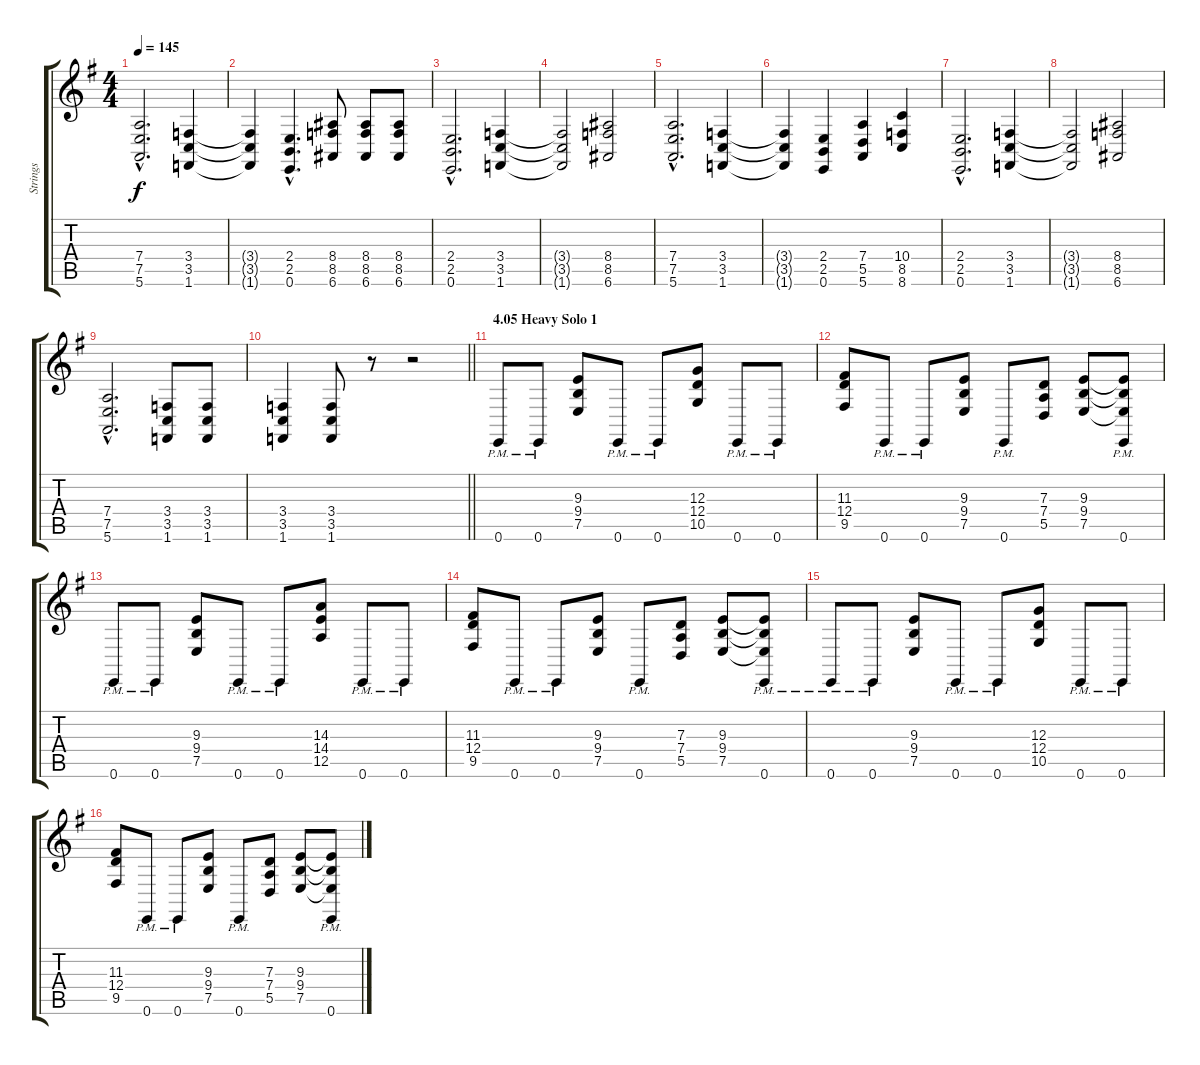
\track ("Strings" "Strings") {instrument stringensemble1}
\staff {score tabs}
\tuning (E4 B3 G3 D3 A2 E2) {hide}
\ts (4 4)
\tempo 145
\clef g2
\ks eminor
(7.4{hac} 7.5{hac} 5.6{hac}).2{d dy f} (3.4 3.5 1.6).4 |
(3.4{t} 3.5{t} 1.6{t}).4 (2.4{hac} 2.5{hac} 0.6{hac}).4{d} (8.4 8.5 6.6).8 (8.4 8.5 6.6).8 (8.4 8.5 6.6).8 |
(2.4{hac} 2.5{hac} 0.6{hac}).2{d} (3.4 3.5 1.6).4 |
(3.4{t} 3.5{t} 1.6{t}).2 (8.4 8.5 6.6).2 |
(7.4{hac} 7.5{hac} 5.6{hac}).2{d} (3.4 3.5 1.6).4 |
(3.4{t} 3.5{t} 1.6{t}).4 (2.4 2.5 0.6).4 (7.4 5.5 5.6).4 (10.4 8.5 8.6).4 |
(2.4{hac} 2.5{hac} 0.6{hac}).2{d} (3.4 3.5 1.6).4 |
(3.4{t} 3.5{t} 1.6{t}).2 (8.4 8.5 6.6).2 |
(7.4{hac} 7.5{hac} 5.6{hac}).2{d} (3.4 3.5 1.6).8 (3.4 3.5 1.6).8 |
\barLineRight lightlight
(3.4 3.5 1.6).4 (3.4 3.5 1.6).8 r.8 r.2 |
\section ("" "4.05 Heavy Solo 1")
0.6{pm}.8 0.6{pm}.8 (9.3 9.4 7.5).8 0.6{pm}.8 0.6{pm}.8 (12.3 12.4 10.5).8 0.6{pm}.8 0.6{pm}.8 |
(11.3 12.4 9.5).8 0.6{pm}.8 0.6{pm}.8 (9.3 9.4 7.5).8 0.6{pm}.8 (7.3 7.4 5.5).8 (9.3 9.4 7.5).8 (9.3{t} 9.4{t} 7.5{t} 0.6{pm}).8 |
0.6{pm}.8 0.6{pm}.8 (9.3 9.4 7.5).8 0.6{pm}.8 0.6{pm}.8 (14.3 14.4 12.5).8 0.6{pm}.8 0.6{pm}.8 |
(11.3 12.4 9.5).8 0.6{pm}.8 0.6{pm}.8 (9.3 9.4 7.5).8 0.6{pm}.8 (7.3 7.4 5.5).8 (9.3 9.4 7.5).8 (9.3{t} 9.4{t} 7.5{t} 0.6{pm}).8 |
0.6{pm}.8 0.6{pm}.8 (9.3 9.4 7.5).8 0.6{pm}.8 0.6{pm}.8 (12.3 12.4 10.5).8 0.6{pm}.8 0.6{pm}.8 |
(11.3 12.4 9.5).8 0.6{pm}.8 0.6{pm}.8 (9.3 9.4 7.5).8 0.6{pm}.8 (7.3 7.4 5.5).8 (9.3 9.4 7.5).8 (9.3{t} 9.4{t} 7.5{t} 0.6{pm}).8
